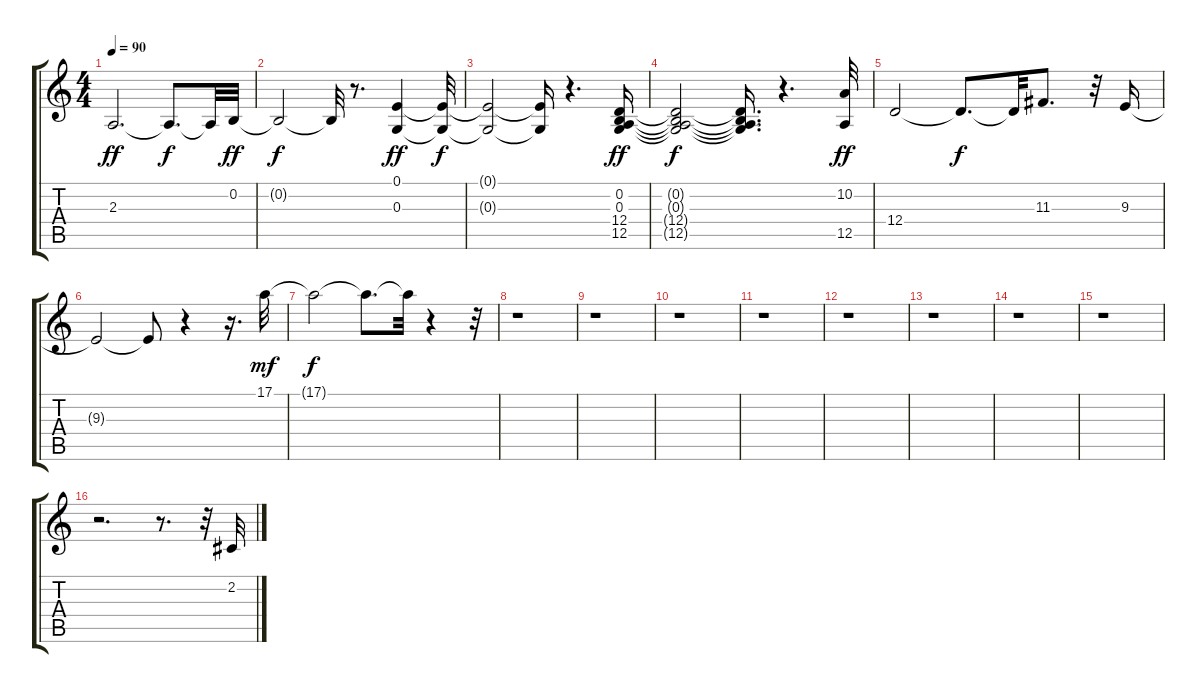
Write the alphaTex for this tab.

\track "" {instrument synthstrings1}
\staff {score tabs}
\tuning (E4 B3 G3 D3 A2 E2) {hide}
\ts (4 4)
\tempo 90
\clef g2
\ks c
2.3.2{d dy ff} 2.3{t}.8{d dy f} 2.3{t}.32 0.2.32{dy ff} |
0.2{t}.2{dy f} 0.2{t}.32 r.8{d} (0.1 0.3).4{dy ff} (0.1{t} 0.3{t}).32{dy f} |
(0.1{t} 0.3{t}).2 (0.1{t} 0.3{t}).16 r.4{d} (0.2 0.3 12.4 12.5).16{dy ff} |
(0.2{t} 0.3{t} 12.4{t} 12.5{t}).2{dy f} (0.2{t} 0.3{t} 12.4{t} 12.5{t}).16{d} r.4{d} (10.2 12.5).32{dy ff} |
12.4.2 12.4{t}.8{d dy f} 12.4{t}.32 11.3.8{d} r.32 9.3.16 |
9.3{t}.2 9.3{t}.8 r.4 r.16{d} 17.1.32{dy mf} |
17.1{t}.2{dy f} 17.1{t}.8{d} 17.1{t}.32 r.4 r.32 |
r.1 |
r.1 |
r.1 |
r.1 |
r.1 |
r.1 |
r.1 |
r.1 |
r.2{d} r.8{d} r.32 2.2.32
